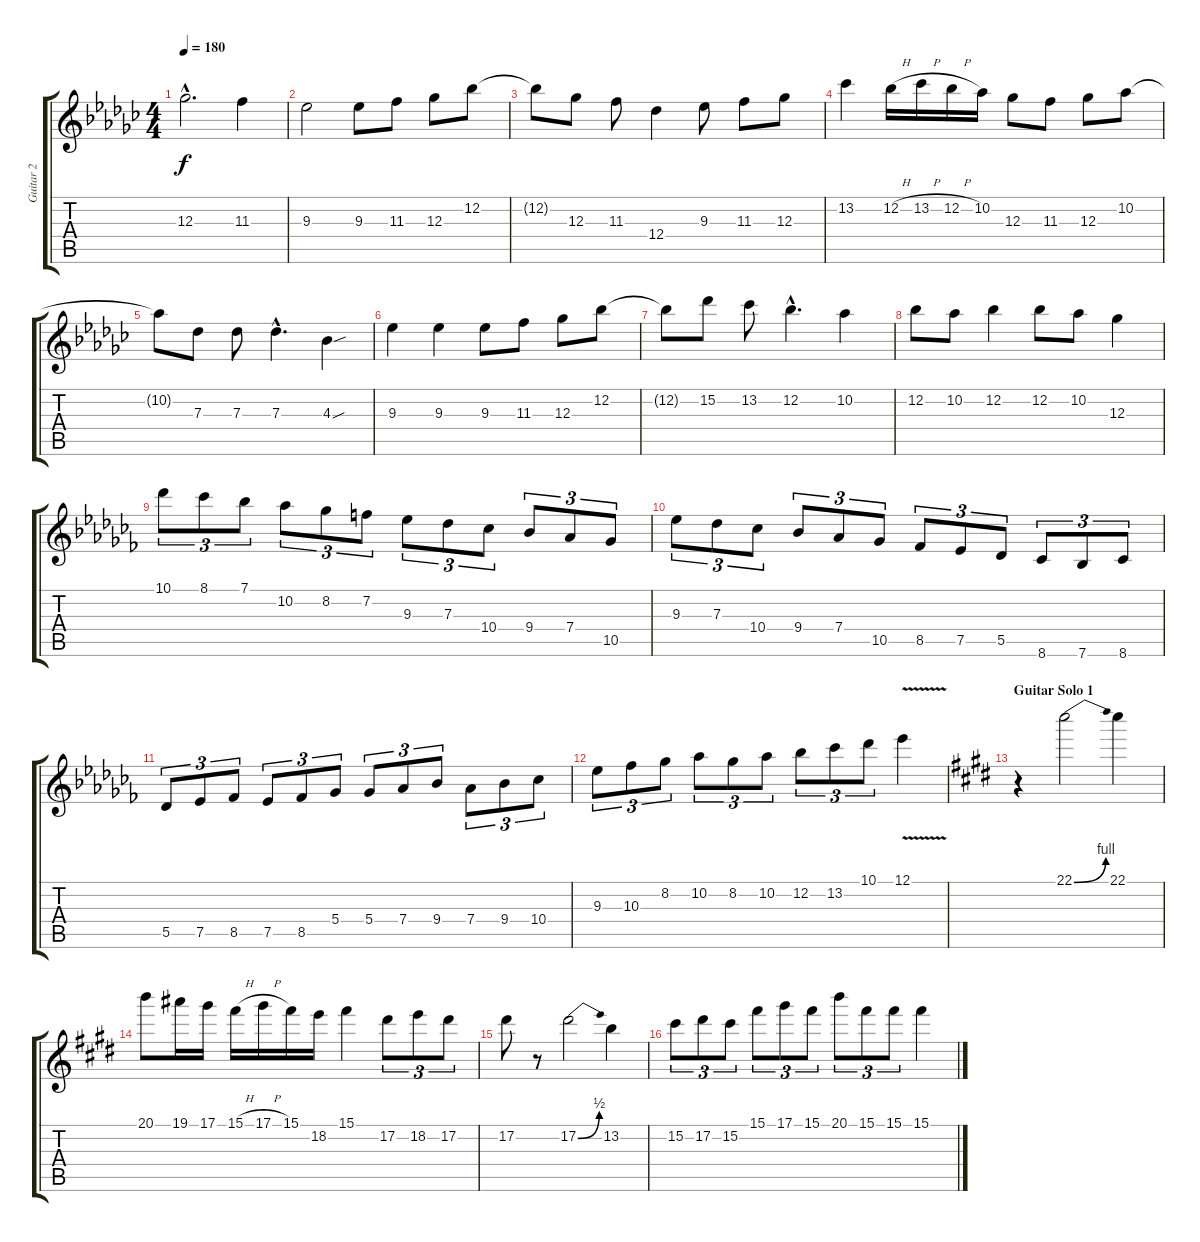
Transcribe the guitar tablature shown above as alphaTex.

\track ("Guitar 2" "Guitar 2") {instrument distortionguitar}
\staff {score tabs}
\tuning (Eb4 Bb3 Gb3 Db3 Ab2 Eb2) {hide}
\ts (4 4)
\tempo 180
\clef g2
\ks ebminor
12.3{hac t}.2{d dy f} 11.3.4 |
9.3.2 9.3.8 11.3.8 12.3.8 12.2.8 |
12.2{t}.8 12.3.8 11.3.8 12.4.4 9.3.8 11.3.8 12.3.8 |
13.2.4 12.2{h}.16 13.2{h}.16 12.2{h}.16 10.2.16 12.3.8 11.3.8 12.3.8 10.2.8 |
10.2{t}.8 7.3.8 7.3.8 7.3{hac}.4{d} 4.3{sou}.4 |
9.3.4 9.3.4 9.3.8 11.3.8 12.3.8 12.2.8 |
12.2{t}.8 15.2.8 13.2.8 12.2{hac}.4{d} 10.2.4 |
12.2.8 10.2.8 12.2.4 12.2.8 10.2.8 12.3.4 |
\ks abminor
10.1.8{tu (3 2)} 8.1.8{tu (3 2)} 7.1.8{tu (3 2)} 10.2.8{tu (3 2)} 8.2.8{tu (3 2)} 7.2.8{tu (3 2)} 9.3.8{tu (3 2)} 7.3.8{tu (3 2)} 10.4.8{tu (3 2)} 9.4.8{tu (3 2)} 7.4.8{tu (3 2)} 10.5.8{tu (3 2)} |
9.3.8{tu (3 2)} 7.3.8{tu (3 2)} 10.4.8{tu (3 2)} 9.4.8{tu (3 2)} 7.4.8{tu (3 2)} 10.5.8{tu (3 2)} 8.5.8{tu (3 2)} 7.5.8{tu (3 2)} 5.5.8{tu (3 2)} 8.6.8{tu (3 2)} 7.6.8{tu (3 2)} 8.6.8{tu (3 2)} |
5.5.8{tu (3 2)} 7.5.8{tu (3 2)} 8.5.8{tu (3 2)} 7.5.8{tu (3 2)} 8.5.8{tu (3 2)} 5.4.8{tu (3 2)} 5.4.8{tu (3 2)} 7.4.8{tu (3 2)} 9.4.8{tu (3 2)} 7.4.8{tu (3 2)} 9.4.8{tu (3 2)} 10.4.8{tu (3 2)} |
9.3.8{tu (3 2)} 10.3.8{tu (3 2)} 8.2.8{tu (3 2)} 10.2.8{tu (3 2)} 8.2.8{tu (3 2)} 10.2.8{tu (3 2)} 12.2.8{tu (3 2)} 13.2.8{tu (3 2)} 10.1.8{tu (3 2)} 12.1{v}.4 |
\section ("" "Guitar Solo 1")
\ks c#minor
r.4 22.1{be (bend 0 0 60 4)}.2 22.1.4 |
20.1.8 19.1.16 17.1.16 15.1{h}.16 17.1{h}.16 15.1.16 18.2.16 15.1.4 17.2.8{tu (3 2)} 18.2.8{tu (3 2)} 17.2.8{tu (3 2)} |
17.2.8 r.8 17.2{be (bend 0 0 60 2)}.2 13.2.4 |
15.2.8{tu (3 2)} 17.2.8{tu (3 2)} 15.2.8{tu (3 2)} 15.1.8{tu (3 2)} 17.1.8{tu (3 2)} 15.1.8{tu (3 2)} 20.1.8{tu (3 2)} 15.1.8{tu (3 2)} 15.1.8{tu (3 2)} 15.1.4
